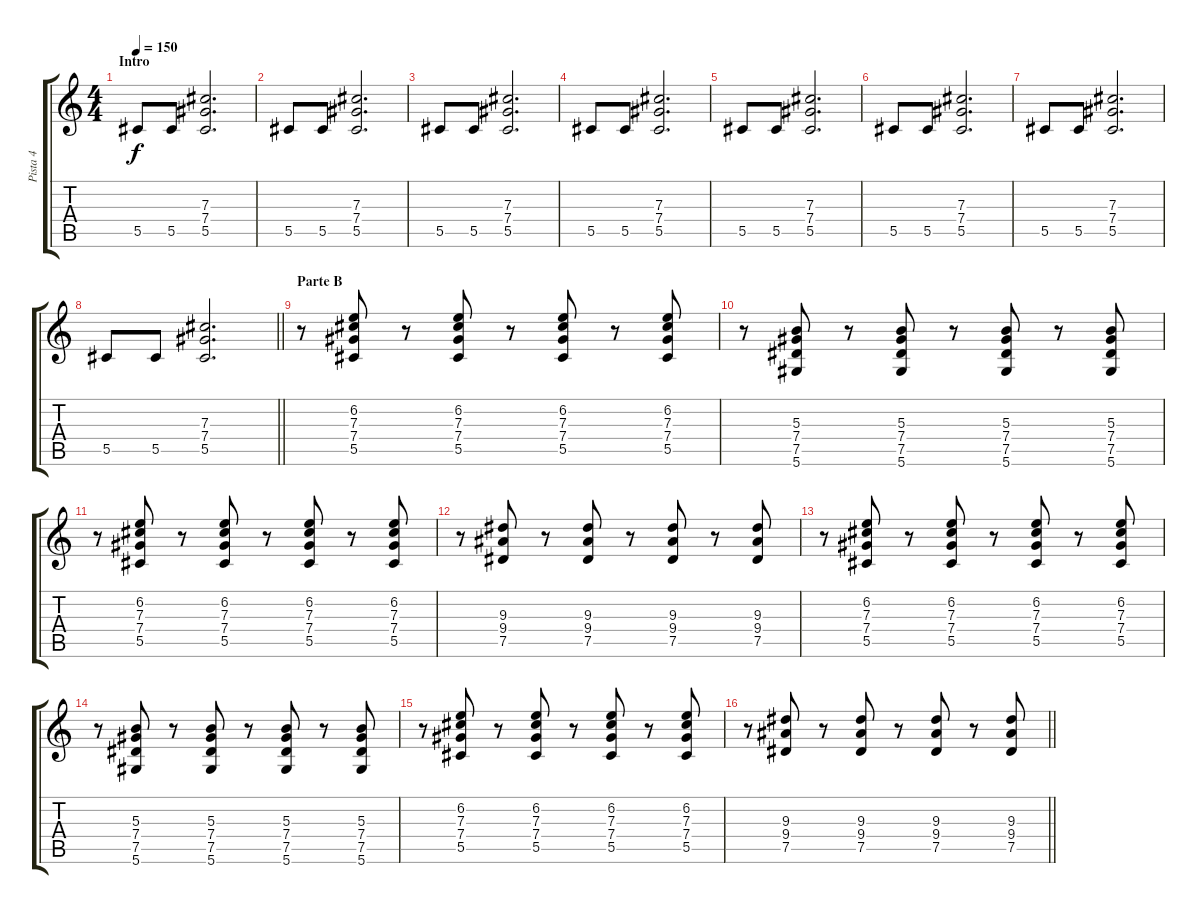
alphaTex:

\track ("Pista 4" "Pista 4") {instrument distortionguitar}
\staff {score tabs}
\tuning (Eb4 Bb3 Gb3 Db3 Ab2 Eb2) {hide}
\ts (4 4)
\section ("" "Intro")
\tempo 150
\clef g2
\ks c
5.5.8{dy f} 5.5.8 (7.3 7.4 5.5).2{d} |
5.5.8 5.5.8 (7.3 7.4 5.5).2{d} |
5.5.8 5.5.8 (7.3 7.4 5.5).2{d} |
5.5.8 5.5.8 (7.3 7.4 5.5).2{d} |
5.5.8 5.5.8 (7.3 7.4 5.5).2{d} |
5.5.8 5.5.8 (7.3 7.4 5.5).2{d} |
5.5.8 5.5.8 (7.3 7.4 5.5).2{d} |
\barLineRight lightlight
5.5.8 5.5.8 (7.3 7.4 5.5).2{d} |
\section ("" "Parte B")
r.8{instrument electricguitarclean} (6.2 7.3 7.4 5.5).8 r.8 (6.2 7.3 7.4 5.5).8 r.8 (6.2 7.3 7.4 5.5).8 r.8 (6.2 7.3 7.4 5.5).8 |
r.8 (5.3 7.4 7.5 5.6).8 r.8 (5.3 7.4 7.5 5.6).8 r.8 (5.3 7.4 7.5 5.6).8 r.8 (5.3 7.4 7.5 5.6).8 |
r.8{instrument electricguitarclean} (6.2 7.3 7.4 5.5).8 r.8 (6.2 7.3 7.4 5.5).8 r.8 (6.2 7.3 7.4 5.5).8 r.8 (6.2 7.3 7.4 5.5).8 |
r.8{instrument electricguitarclean} (9.3 9.4 7.5).8 r.8 (9.3 9.4 7.5).8 r.8 (9.3 9.4 7.5).8 r.8 (9.3 9.4 7.5).8 |
r.8{instrument electricguitarclean} (6.2 7.3 7.4 5.5).8 r.8 (6.2 7.3 7.4 5.5).8 r.8 (6.2 7.3 7.4 5.5).8 r.8 (6.2 7.3 7.4 5.5).8 |
r.8 (5.3 7.4 7.5 5.6).8 r.8 (5.3 7.4 7.5 5.6).8 r.8 (5.3 7.4 7.5 5.6).8 r.8 (5.3 7.4 7.5 5.6).8 |
r.8{instrument electricguitarclean} (6.2 7.3 7.4 5.5).8 r.8 (6.2 7.3 7.4 5.5).8 r.8 (6.2 7.3 7.4 5.5).8 r.8 (6.2 7.3 7.4 5.5).8 |
\barLineRight lightlight
r.8{instrument electricguitarclean} (9.3 9.4 7.5).8 r.8 (9.3 9.4 7.5).8 r.8 (9.3 9.4 7.5).8 r.8 (9.3 9.4 7.5).8
